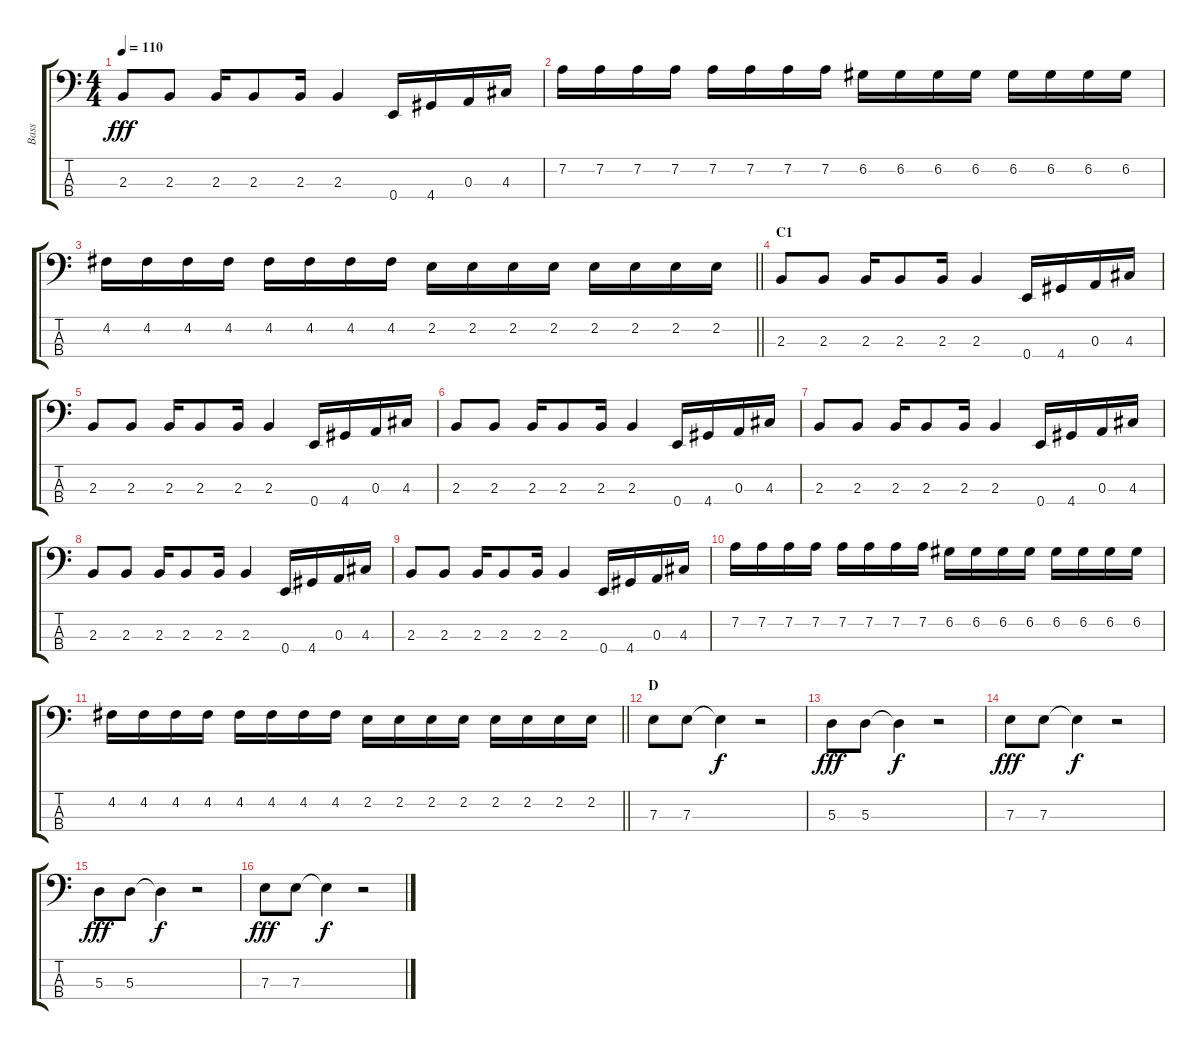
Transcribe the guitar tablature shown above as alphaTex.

\track ("Bass" "Bass") {instrument electricbassfinger}
\staff {score tabs}
\tuning (G2 D2 A1 E1) {hide}
\ts (4 4)
\tempo 110
\clef f4
\ks c
2.3.8{dy fff} 2.3.8 2.3.16 2.3.8 2.3.16 2.3.4 0.4.16 4.4.16 0.3.16 4.3.16 |
7.2.16 7.2.16 7.2.16 7.2.16 7.2.16 7.2.16 7.2.16 7.2.16 6.2.16 6.2.16 6.2.16 6.2.16 6.2.16 6.2.16 6.2.16 6.2.16 |
\barLineRight lightlight
4.2.16 4.2.16 4.2.16 4.2.16 4.2.16 4.2.16 4.2.16 4.2.16 2.2.16 2.2.16 2.2.16 2.2.16 2.2.16 2.2.16 2.2.16 2.2.16 |
\section ("" "C1")
2.3.8 2.3.8 2.3.16 2.3.8 2.3.16 2.3.4 0.4.16 4.4.16 0.3.16 4.3.16 |
2.3.8 2.3.8 2.3.16 2.3.8 2.3.16 2.3.4 0.4.16 4.4.16 0.3.16 4.3.16 |
2.3.8 2.3.8 2.3.16 2.3.8 2.3.16 2.3.4 0.4.16 4.4.16 0.3.16 4.3.16 |
2.3.8 2.3.8 2.3.16 2.3.8 2.3.16 2.3.4 0.4.16 4.4.16 0.3.16 4.3.16 |
2.3.8 2.3.8 2.3.16 2.3.8 2.3.16 2.3.4 0.4.16 4.4.16 0.3.16 4.3.16 |
2.3.8 2.3.8 2.3.16 2.3.8 2.3.16 2.3.4 0.4.16 4.4.16 0.3.16 4.3.16 |
7.2.16 7.2.16 7.2.16 7.2.16 7.2.16 7.2.16 7.2.16 7.2.16 6.2.16 6.2.16 6.2.16 6.2.16 6.2.16 6.2.16 6.2.16 6.2.16 |
\barLineRight lightlight
4.2.16 4.2.16 4.2.16 4.2.16 4.2.16 4.2.16 4.2.16 4.2.16 2.2.16 2.2.16 2.2.16 2.2.16 2.2.16 2.2.16 2.2.16 2.2.16 |
\section ("" "D")
7.3.8 7.3.8 7.3{t}.4{dy f} r.2 |
5.3.8{dy fff} 5.3.8 5.3{t}.4{dy f} r.2 |
7.3.8{dy fff} 7.3.8 7.3{t}.4{dy f} r.2 |
5.3.8{dy fff} 5.3.8 5.3{t}.4{dy f} r.2 |
7.3.8{dy fff} 7.3.8 7.3{t}.4{dy f} r.2
